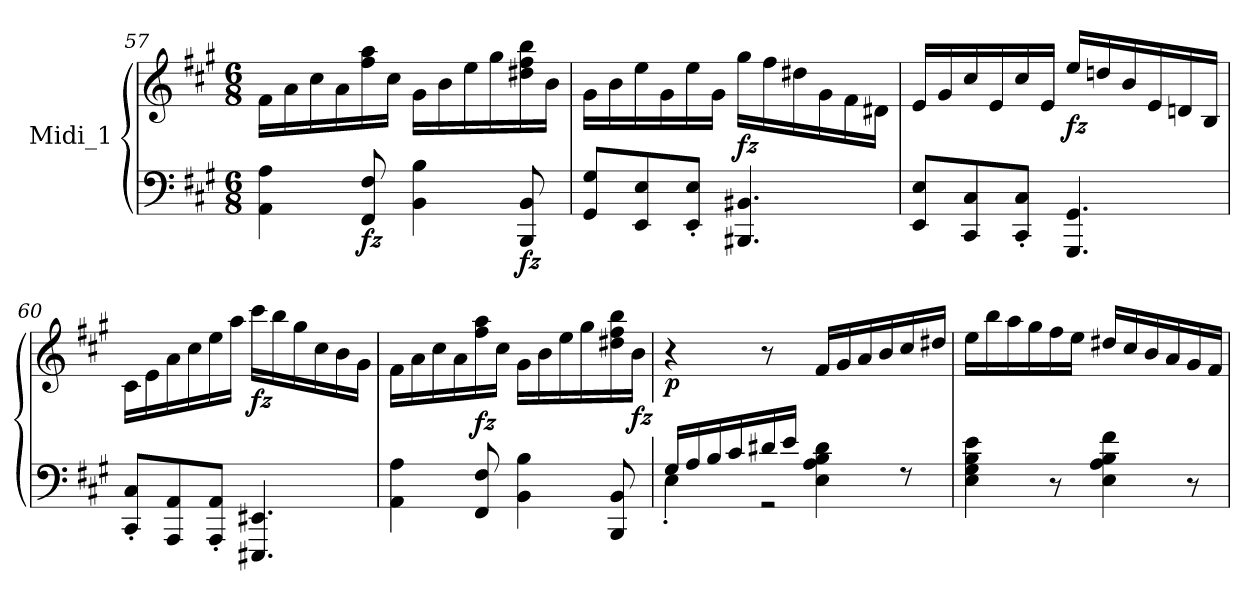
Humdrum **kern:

**kern	**kern	**dynam
*part1	*part1	*part1
*staff2	*staff1	*staff1/2
*I"Midi_1	*	*
!!LO:PB:g=z
*clefF4	*clefG2	*
*k[f#c#g#]	*k[f#c#g#]	*
*A:	*A:	*
*M6/8	*M6/8	*
=57	=57	=57
4AA\ 4A\	16f#\LL	.
.	16a\	.
.	16cc#\	.
.	16a\	.
!	!	!LO:DY:b=2
8FF#/ 8F#/	16ff#\ 16aa\	fz
.	16cc#\JJ	.
4BB\ 4B\	16g#\LL	.
.	16b\	.
.	16ee\	.
.	16gg#\	.
!	!	!LO:DY:b=2
8BBB/ 8BB/	16dd#X\ 16ff#\ 16bb\	fz
.	16b\JJ	.
=58	=58	=58
*	*MM85	*
8GG#/ 8G#/L	16g#\LL	.
.	16b\	.
8EE/ 8E/	16ee\	.
.	16g#\	.
8EE/' 8E/'J	16ee\	.
.	16g#\JJ	.
!	!	!LO:DY:b
4.BBB#X/ 4.BB#X/	16gg#\LL	fz
.	16ff#\	.
.	16dd#X\	.
.	16g#\	.
.	16f#\	.
.	16d#X\JJ	.
=59	=59	=59
8EE/ 8E/L	16e/LL	.
.	16g#/	.
8CC#/ 8C#/	16cc#/	.
.	16e/	.
8CC#/' 8C#/'J	16cc#/	.
.	16e/JJ	.
!	!	!LO:DY:b
4.GGG#/ 4.GG#/	16ee/LL	fz
.	16ddni/	.
.	16b/	.
.	16e/	.
.	16dni/	.
.	16B/JJ	.
!!LO:LB:g=z
=60	=60	=60
8CC#/' 8C#/'L	16c#\LL	.
.	16e\	.
8AAA/ 8AA/	16a\	.
.	16cc#\	.
8AAA/' 8AA/'J	16ee\	.
.	16aa\JJ	.
!	!	!LO:DY:b
4.EEE#X/ 4.EE#X/	16ccc#\LL	fz
.	16bb\	.
.	16gg#\	.
.	16cc#\	.
.	16b\	.
.	16g#\JJ	.
=61	=61	=61
4AA\ 4A\	16f#\LL	.
.	16a\	.
.	16cc#\	.
.	16a\	.
!	!	!LO:DY:a=2
8FF#/ 8F#/	16ff#\ 16aa\	fz
.	16cc#\JJ	.
4BB\ 4B\	16g#\LL	.
.	16b\	.
.	16ee\	.
.	16gg#\	.
8BBB/ 8BB/	16dd#X\ 16ff#\ 16bb\	.
!	!	!LO:DY:b
.	16b\JJ	fz
=62	=62	=62
*	*MM85	*
*^	*	*
!	!	!	!LO:DY:b
16G#/LL	4E'\	4r	p
16A/	.	.	.
16B/	.	.	.
16c#/	.	.	.
16d#X/	2r	8r	.
16e/JJ	.	.	.
4E\ 4A\ 4B\ 4d#\	.	16f#/LL	.
.	.	16g#/	.
.	.	16a/	.
.	.	16b/	.
8r	.	16cc#/	.
.	.	16dd#X/JJ	.
*v	*v	*	*
!!LO:LB:g=z
=63	=63	=63
4E\ 4G#\ 4B\ 4e\	16ee\LL	.
.	16bb\	.
.	16aa\	.
.	16gg#\	.
8r	16ff#\	.
.	16ee\JJ	.
4E\ 4A\ 4B\ 4f#\	16dd#X/LL	.
.	16cc#/	.
.	16b/	.
.	16a/	.
8r	16g#/	.
.	16f#/JJ	.
=	=	=
*-	*-	*-
